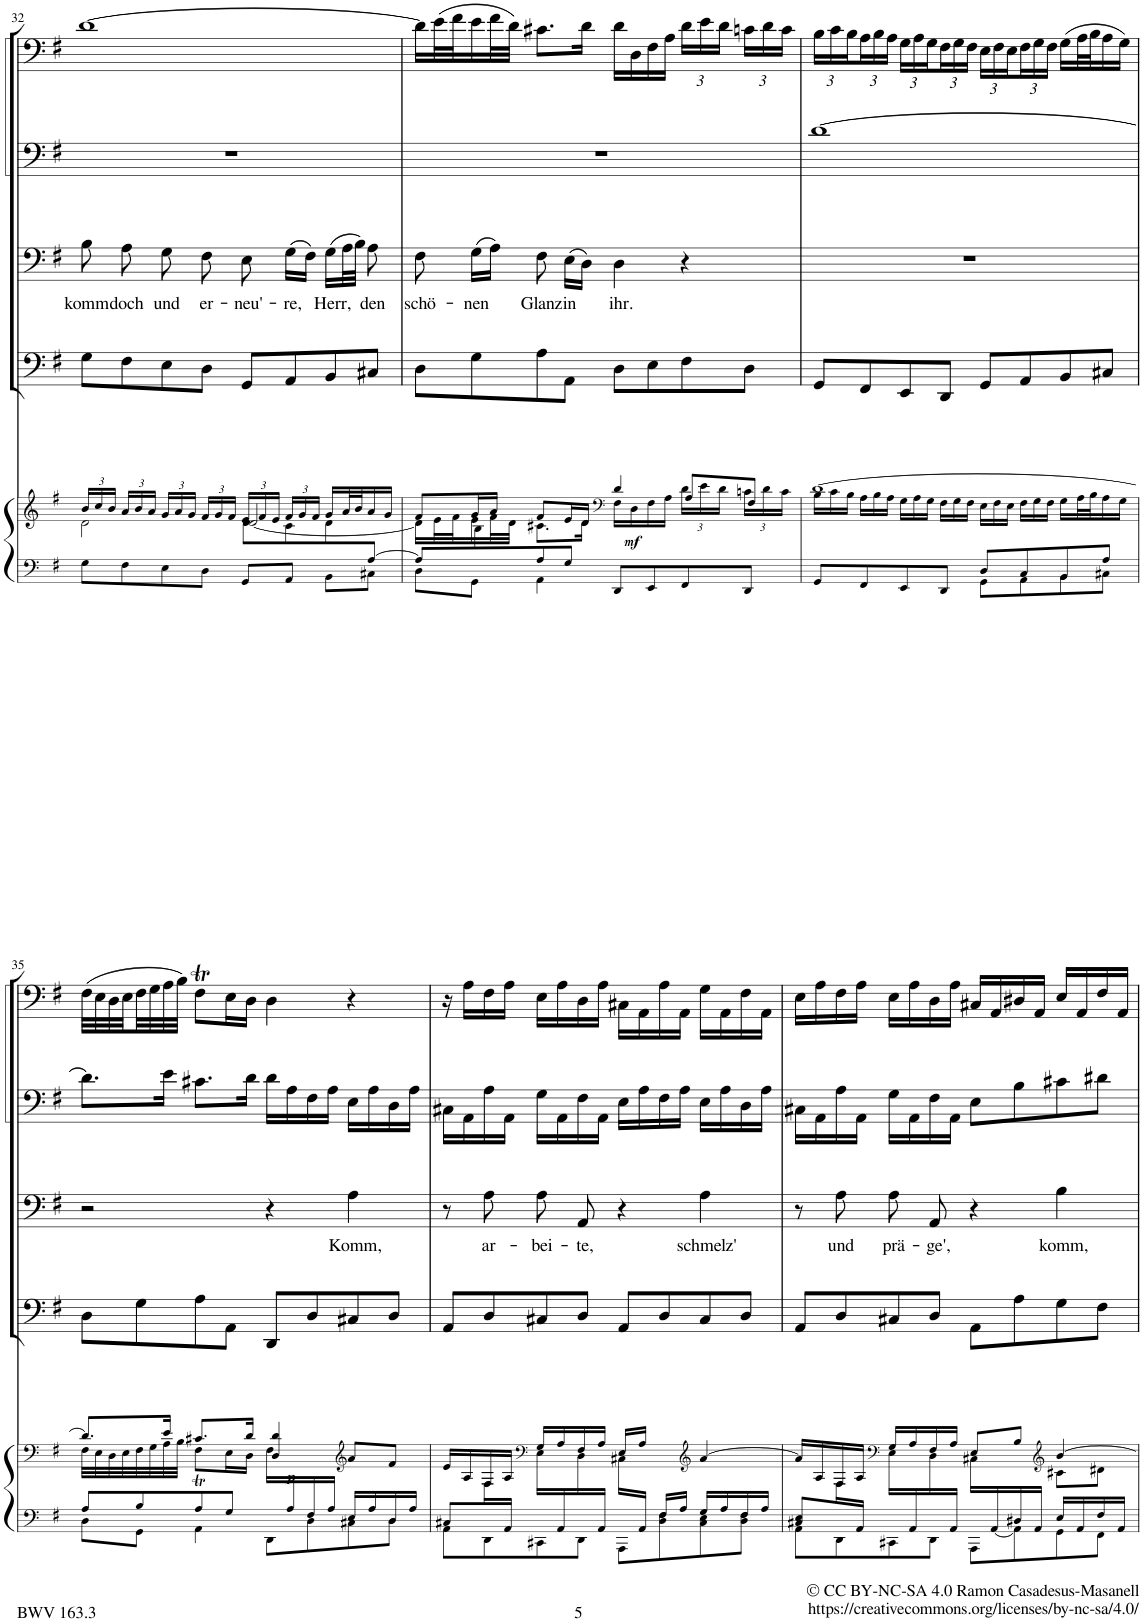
**kern	**kern	**dynam	**kern	**kern	**text	**kern	**kern
*part5	*part5	*part5	*part4	*part3	*part3	*part2	*part1
*staff6	*staff5	*staff5/6	*staff4	*staff3	*staff3	*staff2	*staff1
*I"Piano reduction	*	*	*I"Continuo	*I"Basso	*	*I"Violoncello obligato I	*I"Violoncello obligato I
*I'Pno	*	*	*	*	*	*I'Vc	*I'Vc
!!LO:PB:g=z
*clefF4	*clefG2	*	*clefF4	*clefF4	*	*clefF4	*clefF4
*	*	*	*Trd7c12	*	*	*	*
*k[f#]	*k[f#]	*	*k[f#]	*k[f#]	*	*k[f#]	*k[f#]
*M4/4	*M4/4	*	*M4/4	*M4/4	*	*M4/4	*M4/4
*met(c)	*met(c)	*	*met(c)	*met(c)	*	*met(c)	*met(c)
=32	=32	=32	=32	=32	=32	=32	=32
*^	*	*	*	*	*	*	*
*	*	*Xbrackettup	*	*	*	*	*	*
*	*	*^	*	*	*	*	*	*
*	*	*	*^	*	*	*	*	*	*
!	!	!	!	!	!	!	!	!LO:LY:b	!	!
2ryy	8G\L	24b/LL	2d\	2ryy	.	8G\L	8B\	komm	1r	[1d
.	.	24cc/	.	.	.	.	.	.	.	.
.	.	24b/JJ	.	.	.	.	.	.	.	.
!	!	!	!	!	!	!	!	!LO:LY:b	!	!
.	8F#\	24a/LL	.	.	.	8F#\	8A\	doch	.	.
.	.	24b/	.	.	.	.	.	.	.	.
.	.	24a/JJ	.	.	.	.	.	.	.	.
!	!	!	!	!	!	!	!	!LO:LY:b	!	!
.	8E\	24g/LL	.	.	.	8E\	8G\	und	.	.
.	.	24a/	.	.	.	.	.	.	.	.
.	.	24g/JJ	.	.	.	.	.	.	.	.
!	!	!	!	!	!	!	!	!LO:LY:b	!	!
.	8D\J	24f#/LL	.	.	.	8D\J	8F#\	er-	.	.
.	.	24g/	.	.	.	.	.	.	.	.
.	.	24f#/JJ	.	.	.	.	.	.	.	.
!	!	!	!	!	!	!	!	!LO:LY:b	!	!
4.ryy	8GG/L	24e/LL	[<2d/	8d\L	.	8GG/L	8E\	-neu'-	.	.
.	.	24f#/	.	.	.	.	.	.	.	.
.	.	24e/JJ	.	.	.	.	.	.	.	.
!	!	!	!	!	!	!	!	!LO:LY:b	!	!
.	8AA/J	24f#/LL	.	8c\	.	8AA/	(16G\LL	-re,	.	.
.	.	24g/	.	.	.	.	.	.	.	.
.	.	.	.	.	.	.	16F#\JJ)	.	.	.
.	.	24f#/JJ	.	.	.	.	.	.	.	.
!	!	!	!	!	!	!	!	!LO:LY:b	!	!
.	8BB\L	16g/LL	.	8d\	.	8BB/	(16G\LL	Herr,	.	.
.	.	32a/L	.	.	.	.	32A\L	.	.	.
.	.	32b/J	.	.	.	.	32B\JJJ)	.	.	.
!	!	!	!	!	!	!	!	!LO:LY:b	!	!
[8A/J	8C#X\J	16a/	.	8ryy	.	8C#X/J	8A\	den	.	.
.	.	16g/JJ	.	.	.	.	.	.	.	.
=33	=33	=33	=33	=33	=33	=33	=33	=33	=33	=33
!	!	!	!	!	!	!	!	!LO:LY:b	!	!
8A/L]	8D\L	8f#/L	16d\LL]	8ryy	.	8D\L	8F#\	schö-	1r	16d\LL]
.	.	.	32e\L	.	.	.	.	.	.	(32e\L
.	.	.	32f#\J	.	.	.	.	.	.	32f#\J
!	!	!	!	!	!	!	!	!LO:LY:b	!	!
8ryy	8GG\J	16g/L	16e\	8B\	.	8G\	(16G\LL	-nen	.	16e\
.	.	16a/JJ	32f#\L	.	.	.	16A\JJ)	.	.	32f#\L
.	.	.	32d\JJJ	.	.	.	.	.	.	32d\JJJ)
!	!	!	!	!	!	!	!	!LO:LY:b	!	!
8A/	4AA\	8f#/L	8.c#X\L	2.ryy	.	8A\	8F#\	Glanz	.	8.c#X\L
!	!	!	!	!	!	!	!	!LO:LY:b	!	!
8G/J	.	16e/L	.	.	.	8AA\J	(16E\LL	in	.	.
.	.	16d/JJ	16d\Jk	.	.	.	16D\JJ)	.	.	16d\Jk
*	*	*clefF4	*	*	*	*	*	*	*	*
!	!	!	!	!	!	!	!	!LO:LY:b	!	!
8DD/L	2ryy	4d/	16F#\LL	.	.	8D\L	4D\	ihr.	.	16d\LL
!	!	!	!	!	!LO:DY:b	!	!	!	!	!
.	.	.	16D\	.	mf	.	.	.	.	16D\
8EE/	.	.	16F#\	.	.	8E\	.	.	.	16F#\
.	.	.	16A\JJ	.	.	.	.	.	.	16A\JJ
*	*	*	*	*	*	*	*	*	*	*Xbrackettup
8FF#/	.	8A/L	24d\LL	.	.	8F#\	4r	.	.	24d\LL
.	.	.	24e\	.	.	.	.	.	.	24e\
.	.	.	24d\JJ	.	.	.	.	.	.	24d\JJ
8DD/J	.	8F#/J	24cn\LL	.	.	8D\J	.	.	.	24cn\LL
.	.	.	24d\	.	.	.	.	.	.	24d\
.	.	.	24c\JJ	.	.	.	.	.	.	24c\JJ
*	*	*	*v	*v	*	*	*	*	*	*
=34	=34	=34	=34	=34	=34	=34	=34	=34	=34
8GG/L	2ryy	[1d	24B\LL	.	8GG/L	1r	.	[1d	24B\LL
.	.	.	24c\	.	.	.	.	.	24c\
.	.	.	24B\JJ	.	.	.	.	.	24B\
8FF#/	.	.	24A\LL	.	8FF#/	.	.	.	24A\
.	.	.	24B\	.	.	.	.	.	24B\
.	.	.	24A\JJ	.	.	.	.	.	24A\JJ
8EE/	.	.	24G\LL	.	8EE/	.	.	.	24G\LL
.	.	.	24A\	.	.	.	.	.	24A\
.	.	.	24G\JJ	.	.	.	.	.	24G\
8DD/J	.	.	24F#\LL	.	8DD/J	.	.	.	24F#\
.	.	.	24G\	.	.	.	.	.	24G\
.	.	.	24F#\JJ	.	.	.	.	.	24F#\JJ
8D/L	8GG\L	.	24E\LL	.	8GG/L	.	.	.	24E\LL
.	.	.	24F#\	.	.	.	.	.	24F#\
.	.	.	24E\JJ	.	.	.	.	.	24E\
8C/	8AA\	.	24F#\LL	.	8AA/	.	.	.	24F#\
.	.	.	24G\	.	.	.	.	.	24G\
.	.	.	24F#\JJ	.	.	.	.	.	24F#\JJ
8BB/	8BB\	.	16G\LL	.	8BB/	.	.	.	(16G\LL
.	.	.	32A\L	.	.	.	.	.	32A\L
.	.	.	32B\J	.	.	.	.	.	32B\J
8A/J	8C#X\J	.	16A\	.	8C#X/J	.	.	.	16A\
.	.	.	16G\JJ	.	.	.	.	.	16G\JJ)
!!LO:LB:g=z
=35	=35	=35	=35	=35	=35	=35	=35	=35	=35
*	*^	*	*	*	*	*	*	*	*
16ryy	8A/L	8D\L	8.d/L]	32F#\LLL	.	8D\L	2r	.	8.d\L]	(32F#\LLL
.	.	.	.	32E\	.	.	.	.	.	32E\
.	.	.	.	32D\	.	.	.	.	.	32D\
.	.	.	.	32E\	.	.	.	.	.	32E\
.	8B/	8GG\J	.	32F#\	.	8G\	.	.	.	32F#\
.	.	.	.	32G\	.	.	.	.	.	32G\
.	.	.	16e/Jk	32A\	.	.	.	.	16e\Jk	32A\
.	.	.	.	32B\JJJ	.	.	.	.	.	32B\JJJ)
.	8A/	4AA\	8.c#X/L	8F#t\L	.	8A\	.	.	8.c#X\L	8F#t\L
.	8G/J	.	.	16E\L	.	8AA\J	.	.	.	16E\L
.	.	.	16d/Jk	16D\JJ	.	.	.	.	16d\Jk	16D\JJ
.	2ryy	8DD\L	4D/ 4d/	16F#\LL	.	8DD/L	4r	.	16d\LL	4D\
!	!	!	!	!	!LO:DY:b	!	!	!	!	!
16A/	.	.	.	4..ryy	p	.	.	.	16A\	.
16F#/	.	8D\	.	.	.	8D/	.	.	16F#\	.
16A/JJ	.	.	.	.	.	.	.	.	16A\JJ	.
*	*	*	*clefG2	*	*	*	*	*	*	*
!	!	!	!	!	!	!	!	!LO:LY:b	!	!
16E/LL	.	8C#X\	8a/L	.	.	8C#X/	4A\	Komm,	16E\LL	4r
16A/	.	.	.	.	.	.	.	.	16A\	.
16D/	.	8D\J	8f#/J	.	.	8D/J	.	.	16D\	.
16A/JJ	.	.	.	.	.	.	.	.	16A\JJ	.
*	*v	*v	*	*	*	*	*	*	*	*
=36	=36	=36	=36	=36	=36	=36	=36	=36	=36
8C#X/L	8AA\L	16e/LL	8ryy	.	8AA/L	8r	.	16C#X\LL	16r
.	.	16A/	.	.	.	.	.	16AA\	16A\LL
!	!	!	!	!	!	!	!LO:LY:b	!	!
16ryy	8DD\	16F#/	16F#\L	.	8D/	8A\	ar-	16A\	16F#\
16AA/JJ	.	16A/JJ	16ryy	.	.	.	.	16AA\JJ	16A\JJ
*	*	*clefF4	*	*	*	*	*	*	*
!	!	!	!	!	!	!	!LO:LY:b	!	!
16ryy	8CC#X\	16G/LL	16E\LL	.	8C#X/	8A\	-bei-	16G\LL	16E\LL
16AA/	.	16A/	16ryy	.	.	.	.	16AA\	16A\
!	!	!	!	!	!	!	!LO:LY:b	!	!
16ryy	8DD\J	16F#/	16D\	.	8D/J	8AA/	-te,	16F#\	16D\
16AA/JJ	.	16A/JJ	16ryy	.	.	.	.	16AA\JJ	16A\JJ
16ryy	8AAA\L	16E/LL	16C#X\LL	.	8AA/L	4r	.	16E\LL	16C#X\LL
16AA/JJ	.	16A/JJ	4..ryy	.	.	.	.	16A\	16AA\
16F#/LL	8D\ 8F#\	8ryy	.	.	8D/	.	.	16F#\	16A\
16A/JJ	.	.	.	.	.	.	.	16A\JJ	16AA\JJ
*	*	*clefG2	*	*	*	*	*	*	*
!	!	!	!	!	!	!	!LO:LY:b	!	!
16G/LL	8C#\ 8E\	[>4a/	.	.	8C#/	4A\	schmelz'	16E\LL	16G\LL
16A/	.	.	.	.	.	.	.	16A\	16AA\
16F#/	8D\ 8F#\J	.	.	.	8D/J	.	.	16D\	16F#\
16A/JJ	.	.	.	.	.	.	.	16A\JJ	16AA\JJ
=37	=37	=37	=37	=37	=37	=37	=37	=37	=37
*	*	*	*^	*	*	*	*	*	*
8C#X/ 8E/L	8AA\L	16a/LL]	2ryy	8ryy	.	8AA/L	8r	.	16C#X\LL	16E\LL
.	.	16A/	.	.	.	.	.	.	16AA\	16A\
!	!	!	!	!	!	!	!	!LO:LY:b	!	!
16ryy	8DD\	16F#/	.	16F#\L	.	8D/	8A\	und	16A\	16F#\
16AA/JJ	.	16A/JJ	.	16ryy	.	.	.	.	16AA\JJ	16A\JJ
*	*	*clefF4	*	*	*	*	*	*	*	*
!	!	!	!	!	!	!	!	!LO:LY:b	!	!
16ryy	8CC#X\	16G/LL	.	16E\LL	.	8C#X/	8A\	prä-	16G\LL	16E\LL
16AA/	.	16A/	.	16ryy	.	.	.	.	16AA\	16A\
!	!	!	!	!	!	!	!	!LO:LY:b	!	!
16ryy	8DD\J	16F#/	.	16D\	.	8D/J	8AA/	-ge',	16F#\	16D\
16AA/JJ	.	16A/JJ	.	16ryy	.	.	.	.	16AA\JJ	16A\JJ
16ryy	8AAA\L	8E/L	4ryy	16C#X\LL	.	8AA\L	4r	.	8E\L	16C#X/LL
[<16AA/	.	.	.	4..ryy	.	.	.	.	.	16AA/
16D#X/	8AA\]	8B/J	.	.	.	8A\	.	.	8B\	16D#X/
16AA/JJ	.	.	.	.	.	.	.	.	.	16AA/JJ
*	*	*clefG2	*	*	*	*	*	*	*	*
!	!	!	!	!	!	!	!	!LO:LY:b	!	!
16E/LL	8GG\	[4b/	8c#X\L	.	.	8G\	4B\	komm,	8c#X\	16E/LL
16AA/	.	.	.	.	.	.	.	.	.	16AA/
16F#/	8FF#\J	.	8d#X\J	.	.	8F#\J	.	.	8d#X\J	16F#/
16AA/JJ	.	.	.	.	.	.	.	.	.	16AA/JJ
*v	*v	*	*	*	*	*	*	*	*	*
*	*v	*v	*v	*	*	*	*	*	*
=	=	=	=	=	=	=	=
*-	*-	*-	*-	*-	*-	*-	*-
